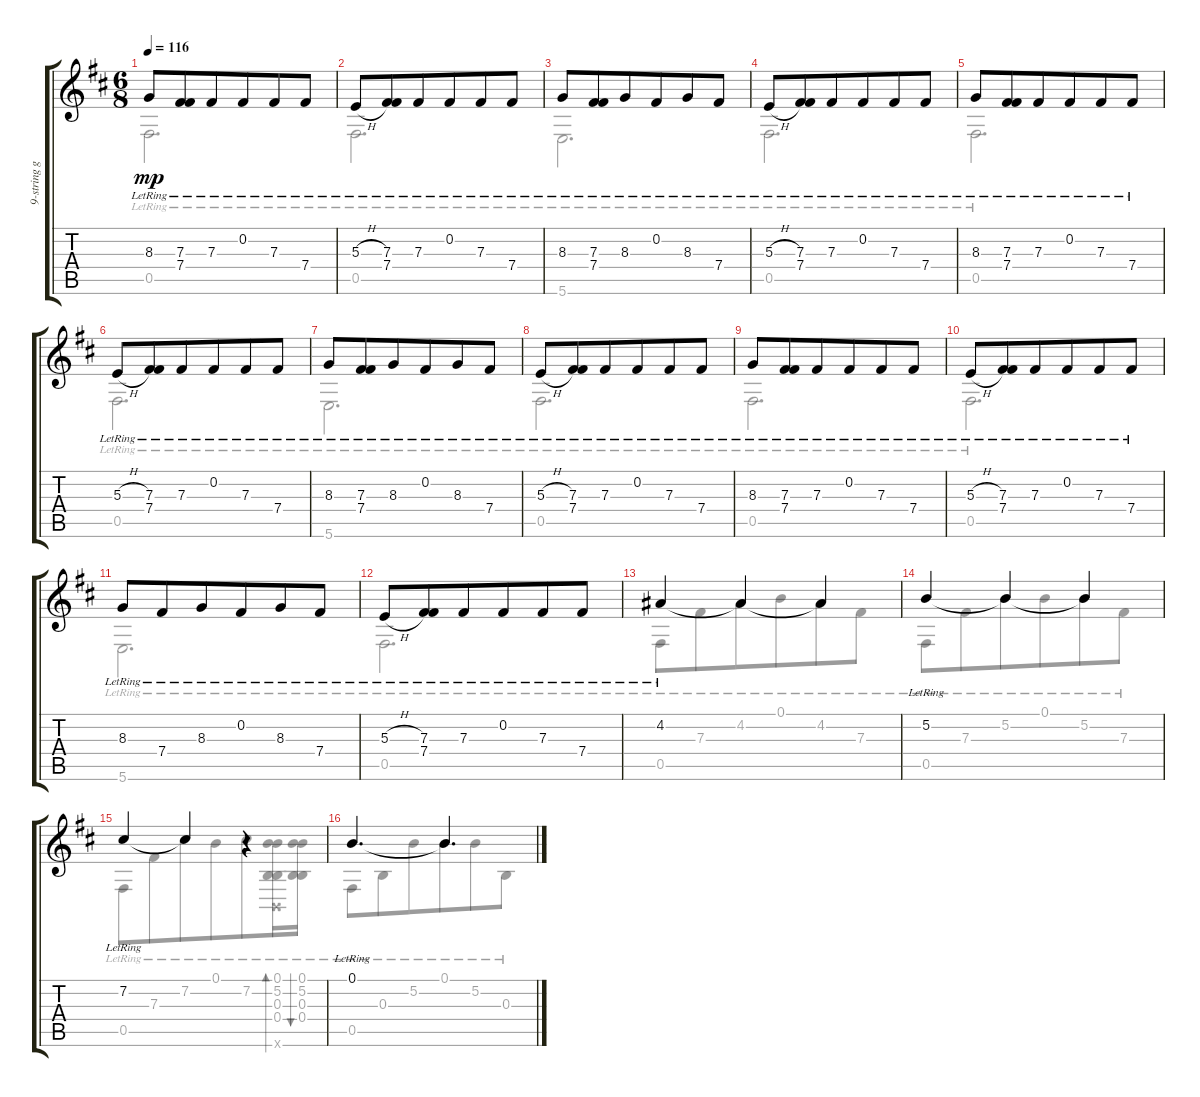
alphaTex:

\track ("9-string guitar" "9-string g") {instrument acousticguitarsteel}
\staff {score tabs}
\tuning (B3 Gb3 B2 B2 Gb2 B1) {hide}
\voice
\ts (6 8)
\tempo 116
\clef g2
\ks d
8.3{lr}.8{dy mp} (7.3{lr} 7.4{lr}).8 7.3{lr}.8{beam merge} 0.2{lr}.8 7.3{lr}.8 7.4{lr}.8 |
5.3{h lr}.8 (7.3{lr} 7.4{lr}).8 7.3{lr}.8{beam merge} 0.2{lr}.8 7.3{lr}.8 7.4{lr}.8 |
8.3{lr}.8 (7.3{lr} 7.4{lr}).8 8.3{lr}.8{beam merge} 0.2{lr}.8 8.3{lr}.8 7.4{lr}.8 |
5.3{h lr}.8 (7.3{lr} 7.4{lr}).8 7.3{lr}.8{beam merge} 0.2{lr}.8 7.3{lr}.8 7.4{lr}.8 |
8.3{lr}.8 (7.3{lr} 7.4{lr}).8 7.3{lr}.8{beam merge} 0.2{lr}.8 7.3{lr}.8 7.4{lr}.8 |
5.3{h lr}.8 (7.3{lr} 7.4{lr}).8 7.3{lr}.8{beam merge} 0.2{lr}.8 7.3{lr}.8 7.4{lr}.8 |
8.3{lr}.8 (7.3{lr} 7.4{lr}).8 8.3{lr}.8{beam merge} 0.2{lr}.8 8.3{lr}.8 7.4{lr}.8 |
5.3{h lr}.8 (7.3{lr} 7.4{lr}).8 7.3{lr}.8{beam merge} 0.2{lr}.8 7.3{lr}.8 7.4{lr}.8 |
8.3{lr}.8 (7.3{lr} 7.4{lr}).8 7.3{lr}.8{beam merge} 0.2{lr}.8 7.3{lr}.8 7.4{lr}.8 |
5.3{h lr}.8 (7.3{lr} 7.4{lr}).8 7.3{lr}.8{beam merge} 0.2{lr}.8 7.3{lr}.8 7.4{lr}.8 |
8.3{lr}.8 7.4{lr}.8 8.3{lr}.8{beam merge} 0.2{lr}.8 8.3{lr}.8 7.4{lr}.8 |
5.3{h lr}.8 (7.3{lr} 7.4{lr}).8 7.3{lr}.8{beam merge} 0.2{lr}.8 7.3{lr}.8 7.4{lr}.8 |
4.2{lr}.4 4.2{t}.4 4.2{t}.4 |
5.2{lr}.4 5.2{t}.4 5.2{t}.4 |
7.2{lr}.4 7.2{t}.4 r.4 |
0.1{lr}.4{d} 0.1{t}.4{d}
\voice
\clef g2
\ottava regular
\simile none
\ks d
0.5{lr}.2{d dy mp} |
0.5{lr}.2{d} |
5.6{lr}.2{d} |
0.5{lr}.2{d} |
0.5{lr}.2{d} |
0.5{lr}.2{d} |
5.6{lr}.2{d} |
0.5{lr}.2{d} |
0.5{lr}.2{d} |
0.5{lr}.2{d} |
5.6{lr}.2{d} |
0.5{lr}.2{d} |
0.5{lr}.8 7.3{lr}.8 4.2{lr}.8{beam merge} 0.1{lr}.8 4.2{lr}.8 7.3{lr}.8 |
0.5{lr}.8 7.3{lr}.8 5.2{lr}.8{beam merge} 0.1{lr}.8 5.2{lr}.8 7.3{lr}.8 |
0.5{lr}.8 7.3{lr}.8 7.2{lr}.8{beam merge} 0.1{lr}.8 7.2{lr}.8 (0.1{lr} 5.2{lr} 0.3{lr} 0.4{lr} 0.6{x}).16{bd 30} (0.1{lr} 5.2{lr} 0.3{lr} 0.4{lr}).16{bu 30} |
0.5{lr}.8 0.3{lr}.8 5.2{lr}.8{beam merge} 0.1{lr}.8 5.2{lr}.8 0.3{lr}.8
